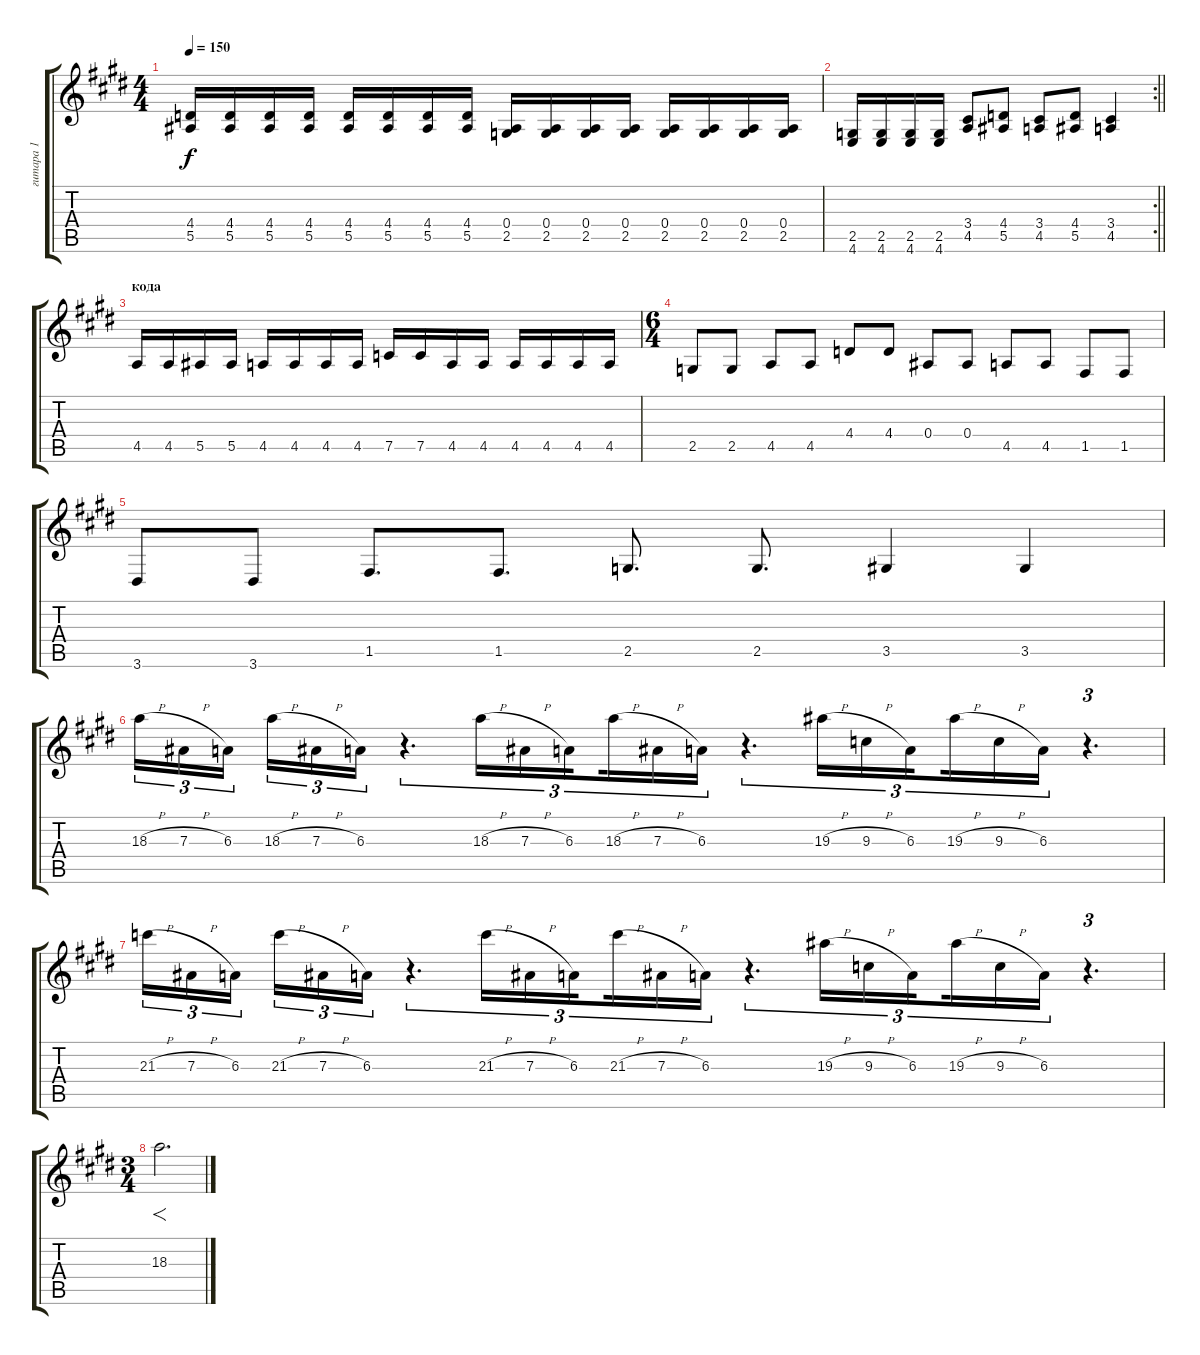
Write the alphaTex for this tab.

\track ("гитара 1" "гитара 1") {instrument distortionguitar}
\staff {score tabs}
\tuning (C4 G3 Eb3 Bb2 F2 C2) {hide}
\ts (4 4)
\tempo 150
\clef g2
\ks c#minor
(4.4 5.5).16{dy f} (4.4 5.5).16 (4.4 5.5).16 (4.4 5.5).16 (4.4 5.5).16 (4.4 5.5).16 (4.4 5.5).16 (4.4 5.5).16 (0.4 2.5).16 (0.4 2.5).16 (0.4 2.5).16 (0.4 2.5).16 (0.4 2.5).16 (0.4 2.5).16 (0.4 2.5).16 (0.4 2.5).16 |
\rc 2
\barLineRight lightlight
(2.5 4.6).16 (2.5 4.6).16 (2.5 4.6).16 (2.5 4.6).16 (3.4 4.5).8 (4.4 5.5).8 (3.4 4.5).8 (4.4 5.5).8 (3.4 4.5).4 |
\section ("" "кода")
4.5.16 4.5.16 5.5.16 5.5.16 4.5.16 4.5.16 4.5.16 4.5.16 7.5.16 7.5.16 4.5.16 4.5.16 4.5.16 4.5.16 4.5.16 4.5.16 |
\ts (6 4)
2.5.8 2.5.8 4.5.8 4.5.8 4.4.8 4.4.8 0.4.8 0.4.8 4.5.8 4.5.8 1.5.8 1.5.8 |
3.6.8 3.6.8 1.5.8{d} 1.5.8{d} 2.5.8{d} 2.5.8{d} 3.5.4 3.5.4 |
18.3{h}.16{tu (3 2)} 7.3{h}.16{tu (3 2)} 6.3.16{tu (3 2) beam splitsecondary} 18.3{h}.16{tu (3 2)} 7.3{h}.16{tu (3 2)} 6.3.16{tu (3 2)} r.4{d tu (3 2)} 18.3{h}.16{tu (3 2)} 7.3{h}.16{tu (3 2)} 6.3.16{tu (3 2) beam splitsecondary} 18.3{h}.16{tu (3 2)} 7.3{h}.16{tu (3 2)} 6.3.16{tu (3 2)} r.4{d tu (3 2)} 19.3{h}.16{tu (3 2)} 9.3{h}.16{tu (3 2)} 6.3.16{tu (3 2) beam splitsecondary} 19.3{h}.16{tu (3 2)} 9.3{h}.16{tu (3 2)} 6.3.16{tu (3 2)} r.4{d tu (3 2)} |
21.3{h}.16{tu (3 2)} 7.3{h}.16{tu (3 2)} 6.3.16{tu (3 2) beam splitsecondary} 21.3{h}.16{tu (3 2)} 7.3{h}.16{tu (3 2)} 6.3.16{tu (3 2)} r.4{d tu (3 2)} 21.3{h}.16{tu (3 2)} 7.3{h}.16{tu (3 2)} 6.3.16{tu (3 2) beam splitsecondary} 21.3{h}.16{tu (3 2)} 7.3{h}.16{tu (3 2)} 6.3.16{tu (3 2)} r.4{d tu (3 2)} 19.3{h}.16{tu (3 2)} 9.3{h}.16{tu (3 2)} 6.3.16{tu (3 2) beam splitsecondary} 19.3{h}.16{tu (3 2)} 9.3{h}.16{tu (3 2)} 6.3.16{tu (3 2)} r.4{d tu (3 2)} |
\ts (3 4)
18.3.2{f d}
